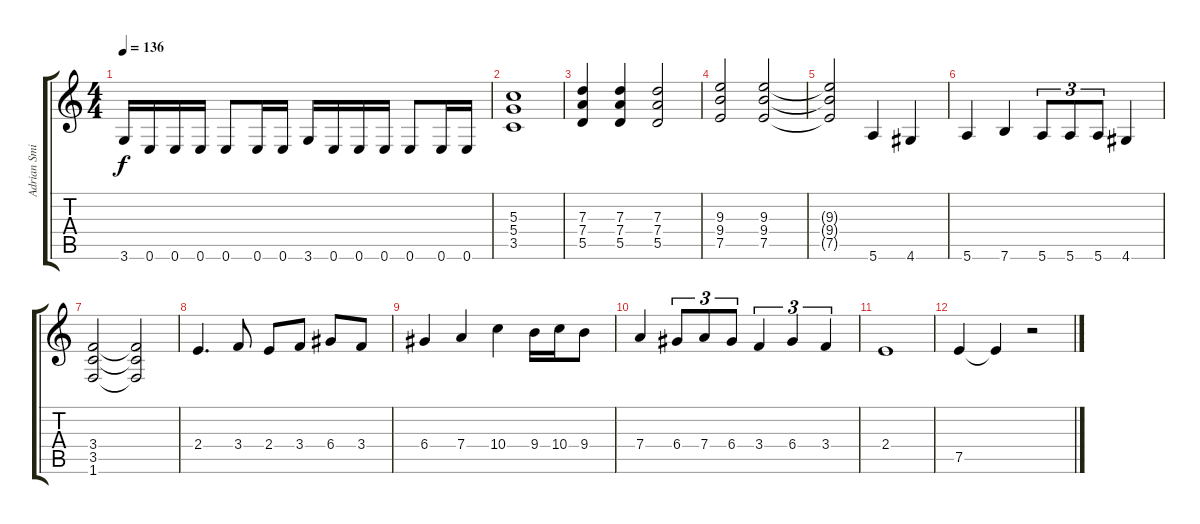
\track ("Adrian Smith" "Adrian Smi") {instrument distortionguitar}
\staff {score tabs}
\tuning (E4 B3 G3 D3 A2 E2) {hide}
\ts (4 4)
\tempo 136
\clef g2
\ks c
3.6.16{dy f} 0.6.16 0.6.16 0.6.16 0.6.8 0.6.16 0.6.16 3.6.16 0.6.16 0.6.16 0.6.16 0.6.8 0.6.16 0.6.16 |
(5.3 5.4 3.5).1 |
(7.3 7.4 5.5).4 (7.3 7.4 5.5).4 (7.3 7.4 5.5).2 |
(9.3 9.4 7.5).2 (9.3 9.4 7.5).2 |
(9.3{t} 9.4{t} 7.5{t}).2 5.6.4 4.6.4 |
5.6.4 7.6.4 5.6.8{tu (3 2)} 5.6.8{tu (3 2)} 5.6.8{tu (3 2)} 4.6.4 |
(3.4 3.5 1.6).2 (3.4{t} 3.5{t} 1.6{t}).2 |
2.4.4{d} 3.4.8 2.4.8 3.4.8 6.4.8 3.4.8 |
6.4.4 7.4.4 10.4.4 9.4.16 10.4.16 9.4.8 |
7.4.4 6.4.8{tu (3 2)} 7.4.8{tu (3 2)} 6.4.8{tu (3 2)} 3.4.4{tu (3 2)} 6.4.4{tu (3 2)} 3.4.4{tu (3 2)} |
2.4.1 |
7.5.4 7.5{t}.4 r.2
